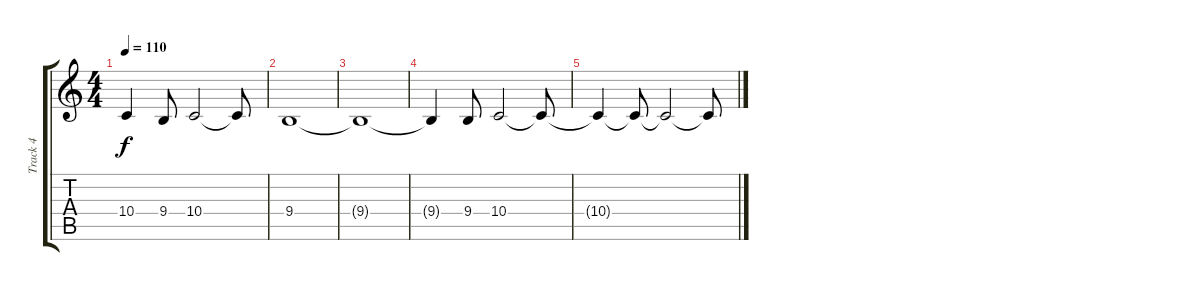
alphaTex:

\track ("Track 4" "Track 4") {instrument pad2warm}
\staff {score tabs}
\tuning (E4 B3 G3 D3 A2 D2) {hide}
\ts (4 4)
\tempo 110
\clef g2
\ks c
10.4{t}.4{dy f} 9.4.8 10.4.2 10.4{t}.8 |
9.4.1 |
9.4{t}.1 |
9.4{t}.4 9.4.8 10.4.2 10.4{t}.8 |
10.4{t}.4 10.4{t}.8 10.4{t}.2 10.4{t}.8
